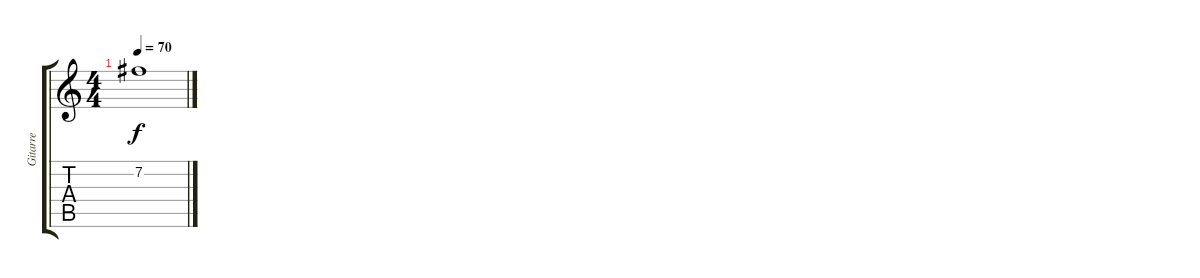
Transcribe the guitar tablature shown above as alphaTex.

\track ("Gitarre" "Gitarre") {instrument acousticguitarsteel}
\staff {score tabs}
\tuning (E4 B3 G3 D3 A2 E2) {hide}
\ts (4 4)
\tempo 70
\clef g2
\ks c
7.2.1{dy f}
